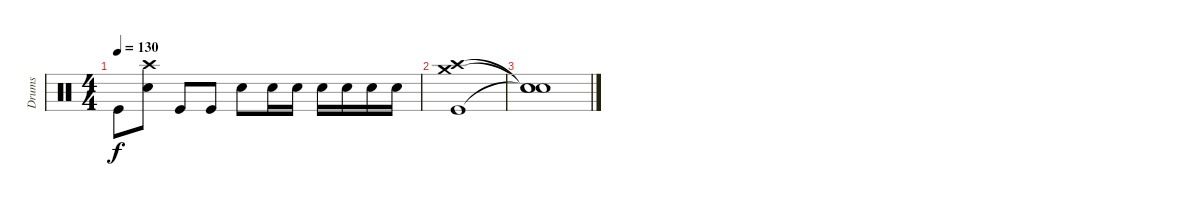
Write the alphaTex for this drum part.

\track ("Drums" "Drums") {instrument percussion}
\staff {score}
\articulation defaults
\ts (4 4)
\tempo 130
\clef neutral
\ks c "Kick (hit)".8{dy f}
("Crash high (hit)" "Electric Snare (hit)").8 "Kick (hit)".8 "Kick (hit)".8 "Electric Snare (hit)".8 "Electric Snare (hit)".16 "Electric Snare (hit)".16 "Electric Snare (hit)".16 "Electric Snare (hit)".16 "Electric Snare (hit)".16 "Electric Snare (hit)".16 |
("Crash high (hit)" "Crash medium (hit)" "Kick (hit)").1 |
("Snare (hit)"{t} "Snare (hit)"{t} "Snare (hit)"{t}).1
